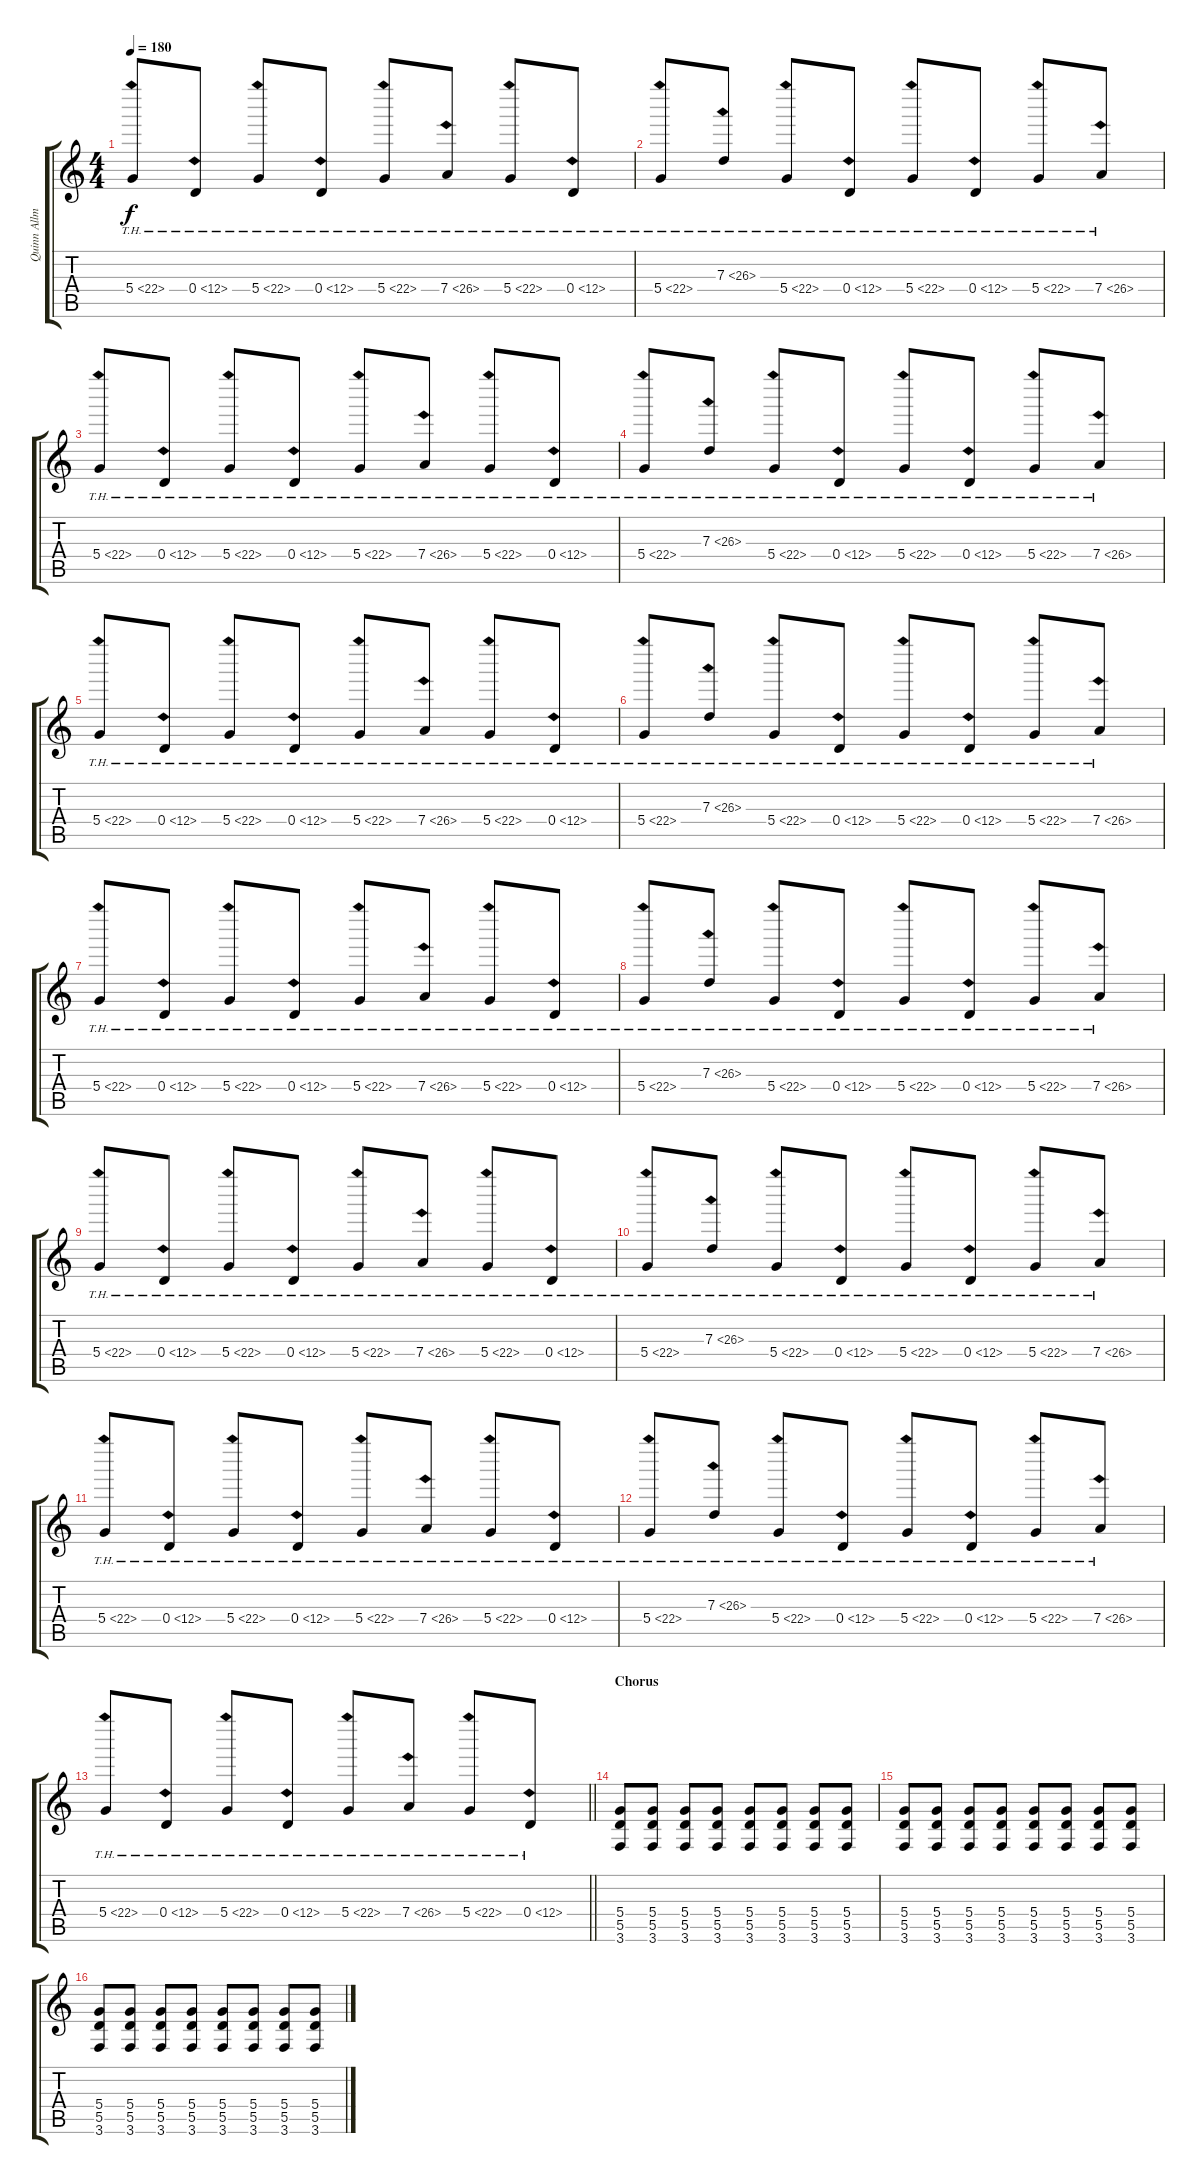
\track ("Quinn Allman I" "Quinn Allm") {instrument distortionguitar}
\staff {score tabs}
\tuning (E4 B3 G3 D3 A2 D2) {hide}
\ts (4 4)
\tempo 180
\clef g2
\ks c
5.4{th 17}.8{dy f} 0.4{th 12}.8 5.4{th 17}.8 0.4{th 12}.8 5.4{th 17}.8 7.4{th 19}.8 5.4{th 17}.8 0.4{th 12}.8 |
5.4{th 17}.8 7.3{th 19}.8 5.4{th 17}.8 0.4{th 12}.8 5.4{th 17}.8 0.4{th 12}.8 5.4{th 17}.8 7.4{th 19}.8 |
5.4{th 17}.8 0.4{th 12}.8 5.4{th 17}.8 0.4{th 12}.8 5.4{th 17}.8 7.4{th 19}.8 5.4{th 17}.8 0.4{th 12}.8 |
5.4{th 17}.8 7.3{th 19}.8 5.4{th 17}.8 0.4{th 12}.8 5.4{th 17}.8 0.4{th 12}.8 5.4{th 17}.8 7.4{th 19}.8 |
5.4{th 17}.8 0.4{th 12}.8 5.4{th 17}.8 0.4{th 12}.8 5.4{th 17}.8 7.4{th 19}.8 5.4{th 17}.8 0.4{th 12}.8 |
5.4{th 17}.8 7.3{th 19}.8 5.4{th 17}.8 0.4{th 12}.8 5.4{th 17}.8 0.4{th 12}.8 5.4{th 17}.8 7.4{th 19}.8 |
5.4{th 17}.8 0.4{th 12}.8 5.4{th 17}.8 0.4{th 12}.8 5.4{th 17}.8 7.4{th 19}.8 5.4{th 17}.8 0.4{th 12}.8 |
5.4{th 17}.8 7.3{th 19}.8 5.4{th 17}.8 0.4{th 12}.8 5.4{th 17}.8 0.4{th 12}.8 5.4{th 17}.8 7.4{th 19}.8 |
5.4{th 17}.8 0.4{th 12}.8 5.4{th 17}.8 0.4{th 12}.8 5.4{th 17}.8 7.4{th 19}.8 5.4{th 17}.8 0.4{th 12}.8 |
5.4{th 17}.8 7.3{th 19}.8 5.4{th 17}.8 0.4{th 12}.8 5.4{th 17}.8 0.4{th 12}.8 5.4{th 17}.8 7.4{th 19}.8 |
5.4{th 17}.8 0.4{th 12}.8 5.4{th 17}.8 0.4{th 12}.8 5.4{th 17}.8 7.4{th 19}.8 5.4{th 17}.8 0.4{th 12}.8 |
5.4{th 17}.8 7.3{th 19}.8 5.4{th 17}.8 0.4{th 12}.8 5.4{th 17}.8 0.4{th 12}.8 5.4{th 17}.8 7.4{th 19}.8 |
\barLineRight lightlight
5.4{th 17}.8 0.4{th 12}.8 5.4{th 17}.8 0.4{th 12}.8 5.4{th 17}.8 7.4{th 19}.8 5.4{th 17}.8 0.4{th 12}.8 |
\section ("" "Chorus")
(5.4 5.5 3.6).8 (5.4 5.5 3.6).8 (5.4 5.5 3.6).8 (5.4 5.5 3.6).8 (5.4 5.5 3.6).8 (5.4 5.5 3.6).8 (5.4 5.5 3.6).8 (5.4 5.5 3.6).8 |
(5.4 5.5 3.6).8 (5.4 5.5 3.6).8 (5.4 5.5 3.6).8 (5.4 5.5 3.6).8 (5.4 5.5 3.6).8 (5.4 5.5 3.6).8 (5.4 5.5 3.6).8 (5.4 5.5 3.6).8 |
(5.4 5.5 3.6).8 (5.4 5.5 3.6).8 (5.4 5.5 3.6).8 (5.4 5.5 3.6).8 (5.4 5.5 3.6).8 (5.4 5.5 3.6).8 (5.4 5.5 3.6).8 (5.4 5.5 3.6).8
